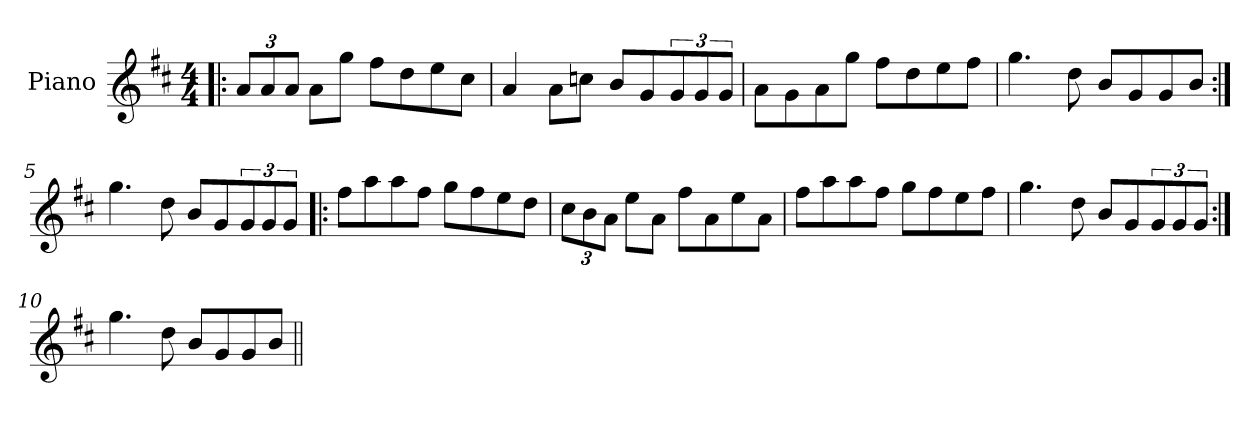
**kern
*part1
*staff1
*I"Piano
*I'Pno
*clefG2
*k[f#c#]
*A:mix
*M4/4
=1!|:
12a/L
12a/
12a/J
8a\L
8gg\J
8ff#\L
8dd\
8ee\
8cc#\J
=2
4a/
8a\L
8ccn\J
8b/L
8g/
12g/
12g/
12g/J
=3
8a\L
8g\
8a\
8gg\J
8ff#\L
8dd\
8ee\
8ff#\J
=4
4.gg\
8dd\
8b/L
8g/
8g/
8b/J
=5:|!
4.gg\
8dd\
8b/L
8g/
12g/
12g/
12g/J
=6!|:
8ff#\L
8aa\
8aa\
8ff#\J
8gg\L
8ff#\
8ee\
8dd\J
=7
12cc#\L
12b\
12a\J
8ee\L
8a\J
8ff#\L
8a\
8ee\
8a\J
=8
8ff#\L
8aa\
8aa\
8ff#\J
8gg\L
8ff#\
8ee\
8ff#\J
=9
4.gg\
8dd\
8b/L
8g/
12g/
12g/
12g/J
=10:|!
4.gg\
8dd\
8b/L
8g/
8g/
8b/J
=||
*-
